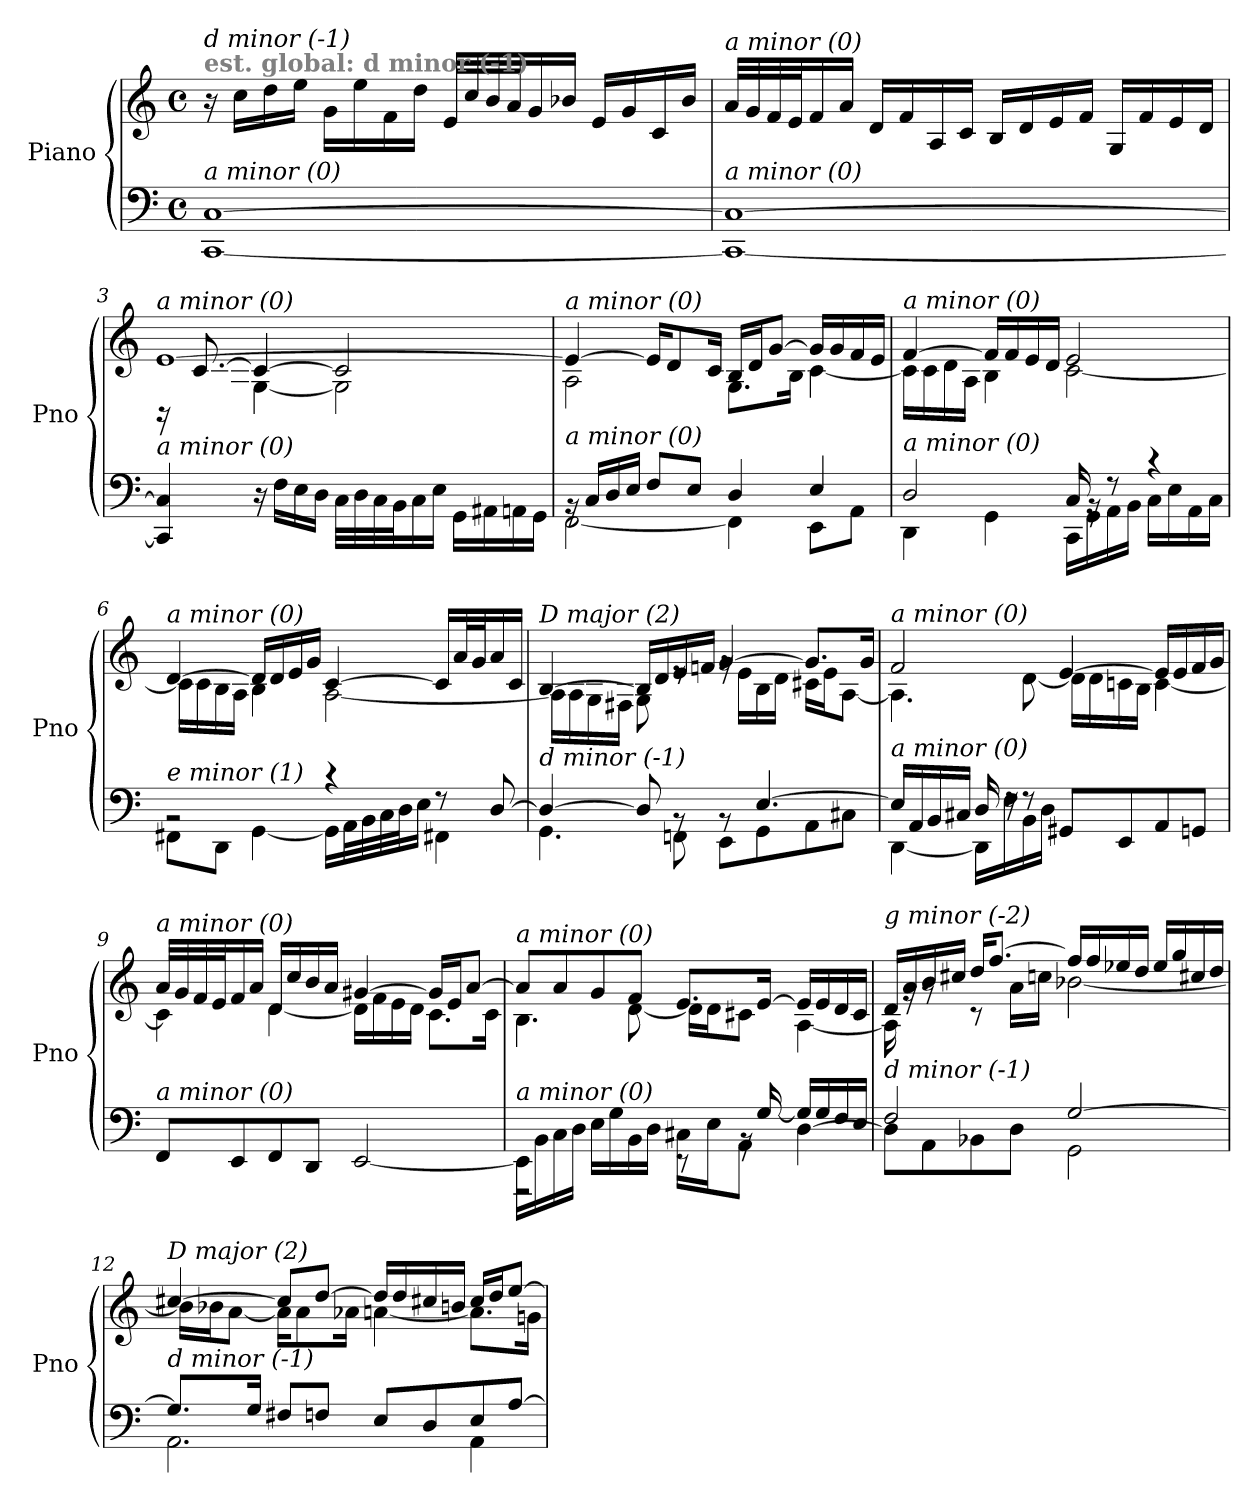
**kern	**kern
*part1	*part1
*staff2	*staff1
*I"Piano	*
*I'Pno	*
*clefF4	*clefG2
*k[]	*k[]
*M4/4	*M4/4
*met(c)	*met(c)
=1	=1
!	!LO:TX:a:B:color=#808080:t=est. global&colon; d minor (-1)
!	!LO:TX:i:t=d minor (-1)
!LO:TX:i:t=a minor (0)	!
[1CC [1C	16r
.	16cc\LL
.	16dd\
.	16ee\JJ
.	16g\LL
.	16ee\
.	16f\
.	16dd\JJ
.	32e/LLL
.	32cc/
.	32b/
.	32a/J
.	16g/
.	16b-X/JJ
.	16e/LL
.	16g/
.	16c/
.	16b-/JJ
=2	=2
!	!LO:TX:i:t=a minor (0)
!LO:TX:i:t=a minor (0)	!
1CC_ 1C_	32a/LLL
.	32g/
.	32f/
.	32e/J
.	16f/
.	16a/JJ
.	16d/LL
.	16f/
.	16A/
.	16c/JJ
.	16B/LL
.	16d/
.	16e/
.	16f/JJ
.	16G/LL
.	16f/
.	16e/
.	16d/JJ
!!LO:LB:g=z
=3	=3
*^	*^
*	*	*	*^
!	!	!LO:TX:i:t=a minor (0)	!	!
!LO:TX:i:t=a minor (0)	!	!	!	!
16ryy	4CC/] 4C/]	[1e	16ryy	16rBB
2...ryy	.	.	16c\LLyy	[8.c/
.	.	.	16B\	.
.	.	.	16A\JJ	.
.	16r	.	[4G\	4c/_
.	16F\LL	.	.	.
.	16E\	.	.	.
.	16D\JJ	.	.	.
.	32C\LLL	.	2G\]	2c/]
.	32D\	.	.	.
.	32C\	.	.	.
.	32BB\J	.	.	.
.	16C\	.	.	.
.	16E\JJ	.	.	.
.	16GG\LL	.	.	.
.	16AA#Xi\	.	.	.
.	16AA\	.	.	.
.	16GG\JJ	.	.	.
*	*	*	*v	*v
=4	=4	=4	=4
!	!	!LO:TX:i:t=a minor (0)	!
!LO:TX:i:t=a minor (0)	!	!	!
16rBB	[2FF\	4e/_	2A\
16C/LL	.	.	.
16D/	.	.	.
16E/JJ	.	.	.
8F/L	.	16e/KL]	.
.	.	8d/	.
8E/J	.	.	.
.	.	16c/Jk	.
4D/	4FF\]	16B/LL	8.G\L
.	.	16d/J	.
.	.	[8g/J	.
.	.	.	16B\Jk
4E/	8EE\L	16g/LL]	[4c\
.	.	16g/	.
.	8AA\J	16f/	.
.	.	16e/JJ	.
=5	=5	=5	=5
!	!	!LO:TX:i:t=a minor (0)	!
!LO:TX:i:t=a minor (0)	!	!	!
2D/	4DD\	[4f/	16c\LL]
.	.	.	16c\
.	.	.	16d\
.	.	.	16A\JJ
.	4GG\	16f/LL]	4B\
.	.	16f/	.
.	.	16e/	.
.	.	16d/JJ	.
16C/	16CC\LL	2e/	[2c\
16rBB	16GG\	.	.
8r	16AA\	.	.
.	16BB\JJ	.	.
4r	16C\LL	.	.
.	16E\	.	.
.	16AA\	.	.
.	16C\JJ	.	.
!!LO:LB:g=z	!!
=6	=6	=6	=6
!	!	!LO:TX:i:t=a minor (0)	!
!LO:TX:i:t=e minor (1)	!	!	!
2rBB	8FF#X\L	[4d/	16c\LL]
.	.	.	16c\
.	8DD\J	.	16B\
.	.	.	16A\JJ
.	[4GG\	16d/LL]	4B\
.	.	16d/	.
.	.	16e/	.
.	.	16g/JJ	.
4r	16GG\LL]	[4c/	[2A\
.	32AA\L	.	.
.	32BB\	.	.
.	32C\	.	.
.	32D\J	.	.
.	16E\JJ	.	.
8r	4FF#X\	16c/LL]	.
.	.	32a/L	.
.	.	32g/J	.
[8D/	.	16a/	.
.	.	16c/JJ	.
=7	=7	=7	=7
!	!	!LO:TX:i:t=D major (2)	!
!LO:TX:i:t=d minor (-1)	!	!	!
4D/_	4.GG\	[4B/	16A\LL]
.	.	.	16A\
.	.	.	16G\
.	.	.	16F#X\JJ
8D/]	.	16B/LL]	8G\
.	.	16d/	.
8rBB	8FFn\	16e/	8re
.	.	16fn/JJ	.
8rBB	8EE\L	[4g/	16rg
.	.	.	16e\LL
[4.E/	8GG\	.	16B\
.	.	.	16d\JJ
.	8AA\	8.g/L]	16c#X\LL
.	.	.	16e\J
.	8C#X\J	.	[8A\J
.	.	16g/Jk	.
!!LO:LB:g=z
=8	=8	=8	=8
*	*	*	*^
!	!	!LO:TX:i:t=a minor (0)	!	!
!LO:TX:i:t=a minor (0)	!	!	!	!
16E/LL]	[4DD\	2f/	4.A\]	2ryy
16AA/	.	.	.	.
16BB/	.	.	.	.
16C#X/JJ	.	.	.	.
16D/	16DD\LL]	.	.	.
16rF	16F\	.	.	.
8rF	16BB\	.	[8d\	.
.	16D\JJ	.	.	.
8GG#X/L	2ryy	[4e/	16d\LL]	2ryy
.	.	.	16d\	.
8EE/	.	.	16cn\	.
.	.	.	16B\JJ	.
8AA/	.	16e/LL]	[4c\	.
.	.	16e/	.	.
8GGn/J	.	16f/	.	.
.	.	16g/JJ	.	.
*v	*v	*	*	*
*	*	*v	*v
=9	=9	=9
!	!LO:TX:i:t=a minor (0)	!
!LO:TX:i:t=a minor (0)	!	!
8FF/L	32a/LLL	4c\]
.	32g/	.
.	32f/	.
.	32e/J	.
8EE/	16f/	.
.	16a/JJ	.
8FF/	16d/LL	[4d\
.	16cc/	.
8DD/J	16b/	.
.	16a/JJ	.
[2EE/	[4g#X/	16d\LL]
.	.	16f\
.	.	16e\
.	.	16d\JJ
.	16g#/LL]	8.c\L
.	16e/J	.
.	[8a/J	.
.	.	16c\Jk
!!LO:LB:g=z	!!
=10	=10	=10
*^	*	*
!	!	!LO:TX:i:t=a minor (0)	!
!LO:TX:i:t=a minor (0)	!	!	!
16EE\LL]	2r	8a/L]	4.B\
16BB\	.	.	.
16C\	.	8a/	.
16D\JJ	.	.	.
16E\LL	.	8g/	.
16G\	.	.	.
16BB\	.	8f/J	[8d\
16D\JJ	.	.	.
16C#X\LL	8r	8.e/L	16d\LL]
16E\J	.	.	16d\J
8AA\J	16rBB	.	8c#X\J
.	[16G/	[16e/Jk	.
[4D\	16G/LL]	16e/LL]	[4A\
.	16G/	16e/	.
.	16F/	16d/	.
.	16E/JJ	16c#/JJ	.
=11	=11	=11	=11
!	!	!LO:TX:i:t=g minor (-2)	!
!LO:TX:i:t=d minor (-1)	!	!	!
8D\L]	2F/	16d/LL	16A\]
.	.	16a/	16rg
8AA\	.	16b/	8rg
.	.	16cc#Xj/JJ	.
8BB-X\	.	16dd/KL	8r
.	.	[8.ff/J	.
8D\J	.	.	16a\LL
.	.	.	16ccn\JJ
[2G/	2GG\	16ff/LL]	[2b-X\
.	.	16ff/	.
.	.	16ee-X/	.
.	.	16dd/JJ	.
.	.	16ee-/LL	.
.	.	16gg/	.
.	.	16cc#X/	.
.	.	16dd/JJ	.
!!LO:PB:g=z	!!
=12	=12	=12	=12
!	!	!LO:TX:i:t=D major (2)	!
!LO:TX:i:t=d minor (-1)	!	!	!
8.G/L]	2.AA\	[4cc#X/	16b-\LL]
.	.	.	16b-X\J
.	.	.	[8a\J
16G/Jk	.	.	.
8F#X/L	.	8cc#/L]	16a\KL]
.	.	.	8a\
8Fn/J	.	[8dd/J	.
.	.	.	16a-Xi\Jk
8E/L	.	16dd/LL]	[4a\
.	.	16dd/	.
8D/	.	16cc#X/	.
.	.	16bn/JJ	.
8E/	4AA\	16cc#/LL	8.a\L]
.	.	16dd/J	.
[8A/J	.	[8ee/J	.
.	.	.	16gn\Jk
*v	*v	*	*
*	*v	*v
=	=
*-	*-
